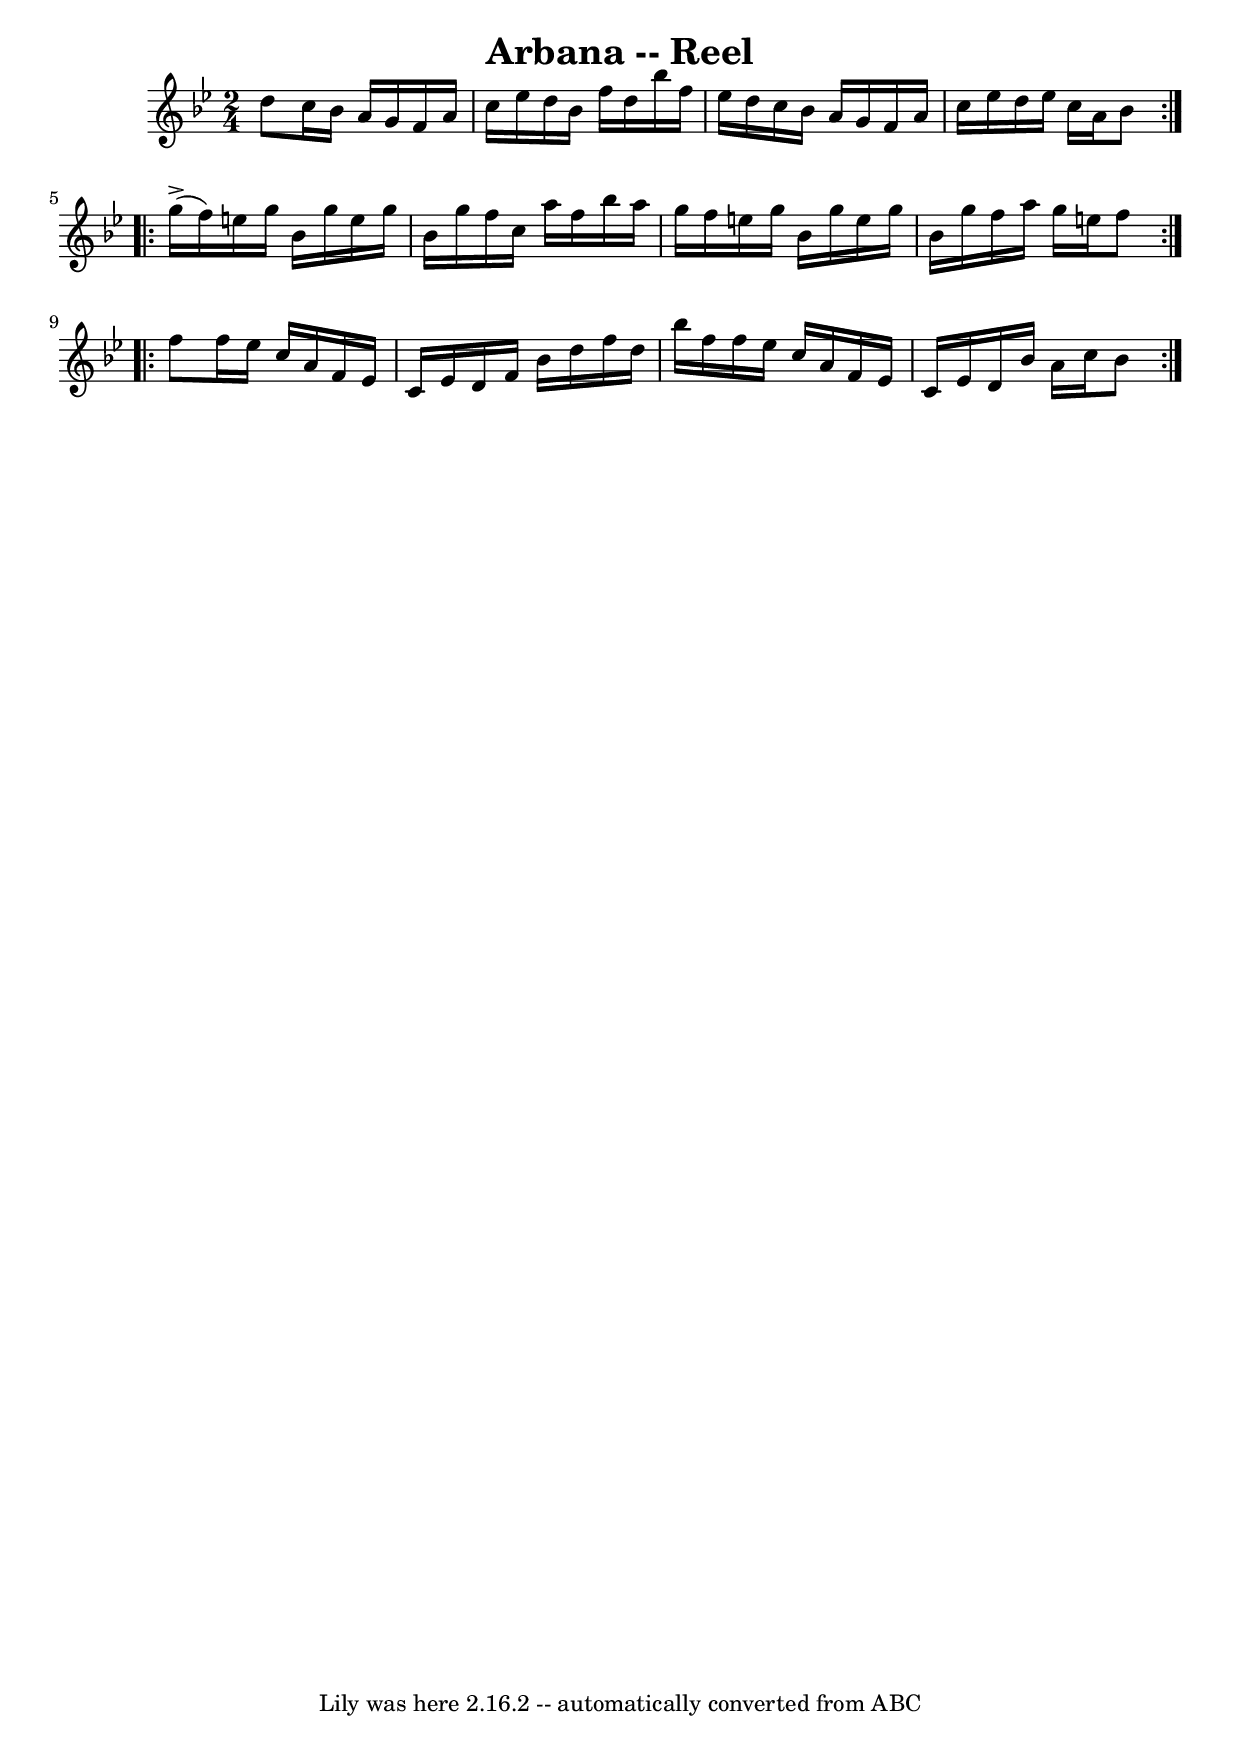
\version "2.7.40"
\include "Mammoth.ily"
\header {
	%% book = "Ryan's Mammoth Collection"
	crossRefNumber = "1"
	footnotes = ""
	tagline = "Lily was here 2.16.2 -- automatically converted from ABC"
	title = "Arbana -- Reel"
}
voicedefault =  {


\repeat volta 2 {
\time 2/4 \key bes \major d''8  |
 c''16 bes'16 a'16 g'16  
 f'16 a'16 c''16 ees''16    |
 d''16 bes'16 f''16    
d''16 bes''16 f''16 ees''16 d''16    |
 c''16 bes'16    
a'16 g'16 f'16 a'16 c''16 ees''16    |
 d''16 ees''16 
 c''16 a'16 bes'8    } \repeat volta 2 { g''16^\accent(f''16  
-) |
 e''16 g''16 bes'16 g''16 e''16 g''16 bes'16    
g''16    |
 f''16 c''16 a''16 f''16 bes''16 a''16    
g''16 f''16    |
 e''16 g''16 bes'16 g''16 e''16    
g''16 bes'16 g''16    |
 f''16 a''16 g''16 e''16 f''8 
 } \repeat volta 2 { f''8  |
 f''16 ees''16 c''16 a'16    
f'16 ees'16 c'16 ees'16    |
 d'16 f'16 bes'16 d''16  
 f''16 d''16 bes''16 f''16    |
 f''16 ees''16 c''16    
a'16 f'16 ees'16 c'16 ees'16    |
 d'16 bes'16 a'16   
 c''16 bes'8    }   
}

\score{
    <<

	\context Staff="default"
	{
	    \voicedefault 
	}

    >>
	\layout {
	}
	\midi {}
}
